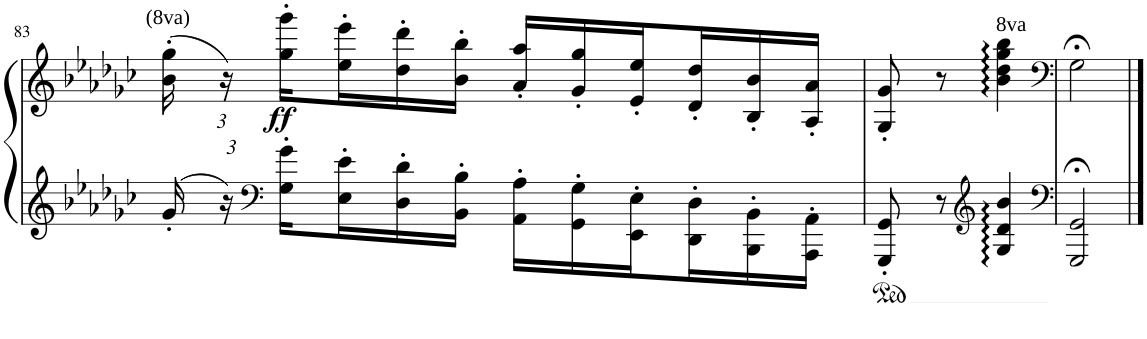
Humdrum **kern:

**kern	**kern	**dynam
*part1	*part1	*part1
*staff2	*staff1	*staff1/2
*I"Piano	*	*
*I'Pno	*	*
!!LO:PB:g=z
*clefG2	*clefG2	*
*k[b-e-a-d-g-c-]	*k[b-e-a-d-g-c-]	*
*M2/4	*M2/4	*
*Xbrackettup	*Xbrackettup	*
=83	=83	=83
24g-'/	(24bb-\' 24ggg-\'	.
24r	24r)	.
*clefF4	*	*
!	!	!LO:DY:b
24G-\' 24g-\'LL	24gg-\' 24ggg-\'LL	ff
*Xtuplet	*Xtuplet	*
24E-\' 24e-\'	24ee-\' 24eee-\'	.
24D-\' 24d-\'	24dd-\' 24ddd-\'	.
24BB-\' 24B-\'JJ	24b-\' 24bb-\'JJ	.
24AA-\' 24A-\'LL	24a-/' 24aa-/'LL	.
24GG-\' 24G-\'	24g-/' 24gg-/'	.
24EE-\' 24E-\'	24e-/' 24ee-/'	.
24DD-\' 24D-\'	24d-/' 24dd-/'	.
24BBB-\' 24BB-\'	24B-/' 24b-/'	.
24AAA-\' 24AA-\'JJ	24A-/' 24a-/'JJ	.
=84	=84	=84
8GGG-/' 8GG-/'	8G-/' 8g-/'	.
8r	8r	.
*clefG2	*	*
*	*8va	*
4G-/: 4d-/: 4b-/:	4bb-\ 4ddd-\ 4ggg-\ 4bbb-\	.
=85	=85	=85
*clefF4	*clefF4	*
*	*X8va	*
2GGG-/;< 2GG-/;<	2G-;<\	.
==	==	==
*-	*-	*-
